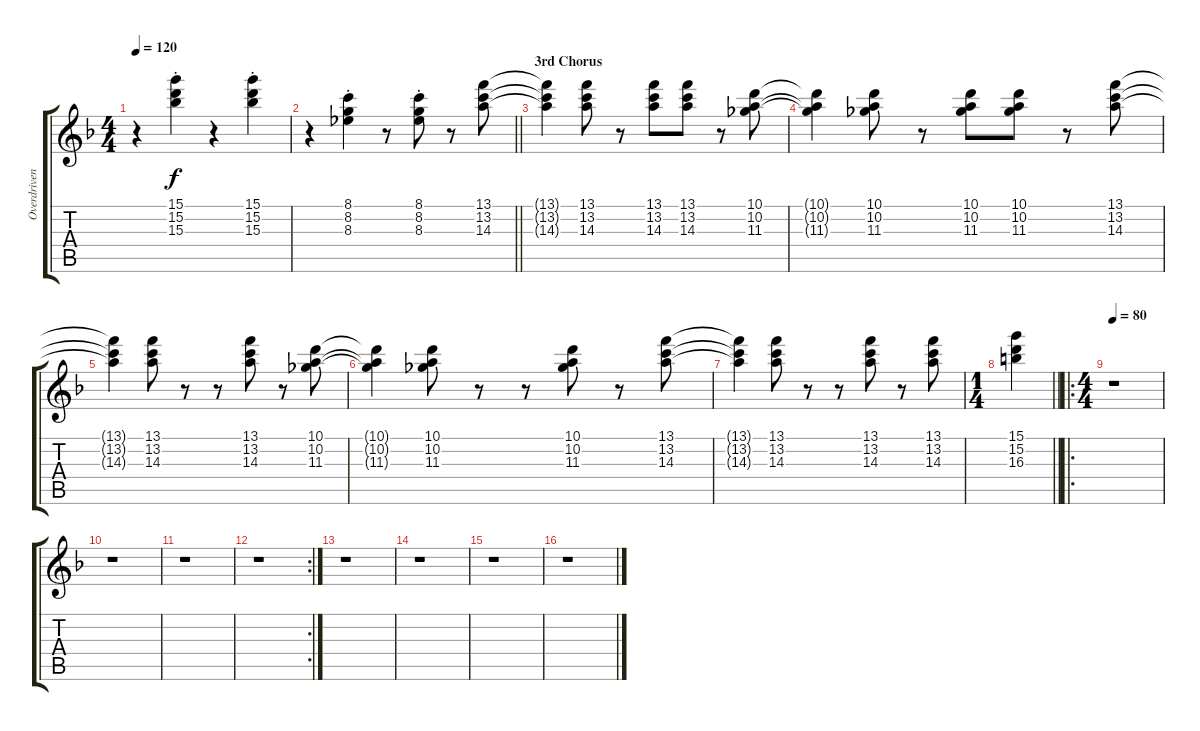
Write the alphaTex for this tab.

\track ("Overdriven Guitar" "Overdriven") {instrument overdrivenguitar}
\staff {score tabs}
\tuning (E4 B3 G3 D3 A2 E2) {hide}
\ts (4 4)
\tempo 120
\clef g2
\ks f
r.4{dy f} (15.1{st} 15.2{st} 15.3{st}).4 r.4 (15.1{st} 15.2{st} 15.3{st}).4 |
\barLineRight lightlight
r.4 (8.1{st} 8.2{st} 8.3{st}).4 r.8 (8.1{st} 8.2{st} 8.3{st}).8 r.8 (13.1 13.2 14.3).8 |
\section ("" "3rd Chorus")
(13.1{t} 13.2{t} 14.3{t}).4 (13.1 13.2 14.3).8 r.8 (13.1 13.2 14.3).8 (13.1 13.2 14.3).8 r.8 (10.1 10.2 11.3).8 |
(10.1{t} 10.2{t} 11.3{t}).4 (10.1 10.2 11.3).8 r.8 (10.1 10.2 11.3).8 (10.1 10.2 11.3).8 r.8 (13.1 13.2 14.3).8 |
(13.1{t} 13.2{t} 14.3{t}).4 (13.1 13.2 14.3).8 r.8 r.8 (13.1 13.2 14.3).8 r.8 (10.1 10.2 11.3).8 |
(10.1{t} 10.2{t} 11.3{t}).4 (10.1 10.2 11.3).8 r.8 r.8 (10.1 10.2 11.3).8 r.8 (13.1 13.2 14.3).8 |
(13.1{t} 13.2{t} 14.3{t}).4 (13.1 13.2 14.3).8 r.8 r.8 (13.1 13.2 14.3).8 r.8 (13.1 13.2 14.3).8 |
\ts (1 4)
\barLineRight lightlight
(15.1 15.2 16.3).4 |
\ro
\ts (4 4)
\tempo 80
r.1 |
r.1 |
r.1 |
\rc 2
r.1 |
r.1 |
r.1 |
r.1 |
r.1
